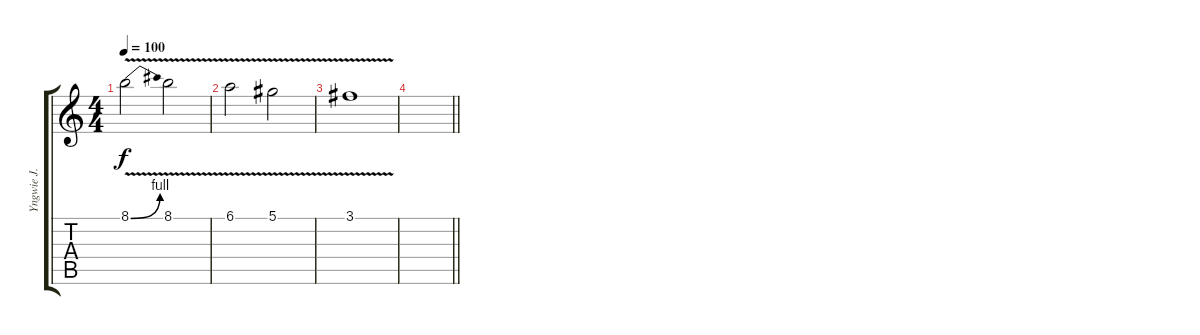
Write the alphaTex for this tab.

\track ("Yngwie J. Malmsteen" "Yngwie J. ") {instrument overdrivenguitar}
\staff {score tabs}
\tuning (Eb4 Bb3 Gb3 Db3 Ab2 Eb2) {hide}
\ts (4 4)
\tempo 100
\clef g2
\ks c
8.1{be (bend 0 0 60 4) v}.2{dy f} 8.1{v}.2 |
6.1{v}.2 5.1{v}.2 |
3.1{v}.1 |
\barLineRight lightlight
